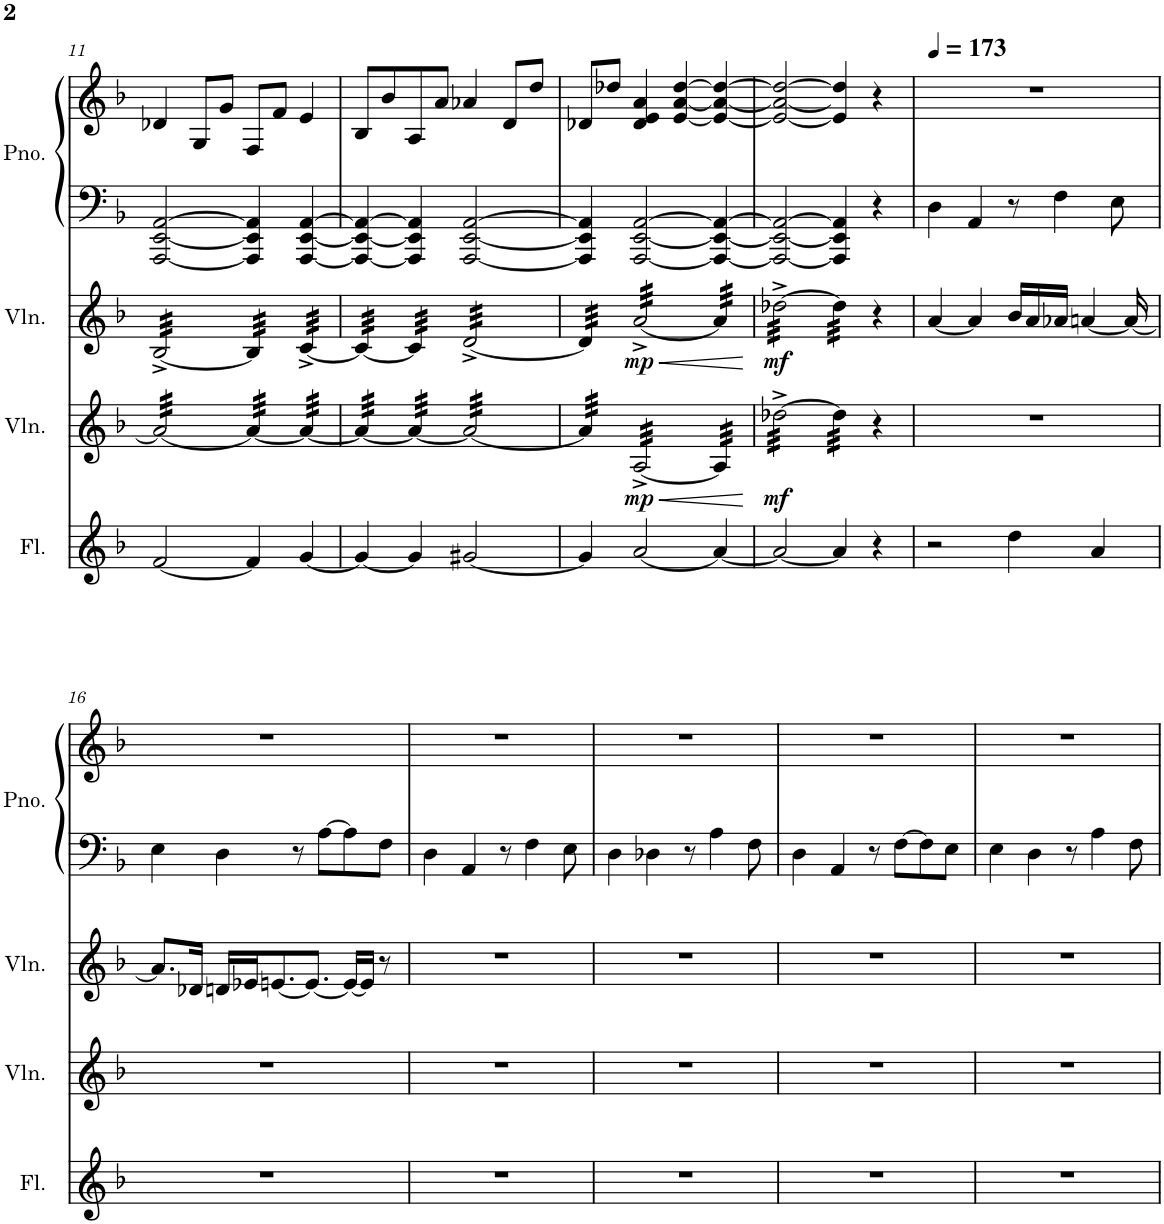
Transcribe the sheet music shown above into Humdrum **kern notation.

**kern	**kern	**dynam	**kern	**dynam	**kern	**kern
*part4	*part3	*part3	*part2	*part2	*part1	*part1
*staff5	*staff4	*staff4	*staff3	*staff3	*staff2	*staff1
*I"Flute	*I"Violin	*	*I"Violin	*	*I"Piano	*
*I'Fl.	*I'Vln.	*	*I'Vln.	*	*I'Pno.	*
!!LO:PB:g=z
*clefG2	*clefG2	*	*clefG2	*	*clefF4	*clefG2
*k[b-]	*k[b-]	*	*k[b-]	*	*k[b-]	*k[b-]
*M4/4	*M4/4	*	*M4/4	*	*M4/4	*M4/4
=11	=11	=11	=11	=11	=11	=11
*	*tremolo	*	*	*	*	*
*	*	*	*tremolo	*	*	*
[2f/	32a/LLL	.	[32B-^/LLL	.	[2AAA/ [2EE/ [2AA/	4d-X/
.	32a/	.	32B-^/	.	.	.
.	32a/	.	32B-^/	.	.	.
.	32a/	.	32B-^/	.	.	.
.	32a/	.	32B-^/	.	.	.
.	32a/	.	32B-^/	.	.	.
.	32a/	.	32B-^/	.	.	.
.	32a/	.	32B-^/	.	.	.
.	32a/	.	32B-^/	.	.	8G/L
.	32a/	.	32B-^/	.	.	.
.	32a/	.	32B-^/	.	.	.
.	32a/	.	32B-^/	.	.	.
.	32a/	.	32B-^/	.	.	8g/J
.	32a/	.	32B-^/	.	.	.
.	32a/	.	32B-^/	.	.	.
.	32a/JJJ	.	32B-^/JJJ	.	.	.
4f/]	32a/LLL	.	32B-/]LLL	.	4AAA/] 4EE/] 4AA/]	8F/L
.	32a/	.	32B-/	.	.	.
.	32a/	.	32B-/	.	.	.
.	32a/	.	32B-/	.	.	.
.	32a/	.	32B-/	.	.	8f/J
.	32a/	.	32B-/	.	.	.
.	32a/	.	32B-/	.	.	.
.	32a/JJJ	.	32B-/JJJ	.	.	.
[4g/	32a/LLL	.	[32c^/LLL	.	[4AAA/ [4EE/ [4AA/	4e/
.	32a/	.	32c^/	.	.	.
.	32a/	.	32c^/	.	.	.
.	32a/	.	32c^/	.	.	.
.	32a/	.	32c^/	.	.	.
.	32a/	.	32c^/	.	.	.
.	32a/	.	32c^/	.	.	.
.	32a/JJJ	.	32c^/JJJ	.	.	.
=12	=12	=12	=12	=12	=12	=12
4g/_	32a/LLL	.	32c/LLL	.	4AAA/_ 4EE/_ 4AA/_	8B-/L
.	32a/	.	32c/	.	.	.
.	32a/	.	32c/	.	.	.
.	32a/	.	32c/	.	.	.
.	32a/	.	32c/	.	.	8b-/
.	32a/	.	32c/	.	.	.
.	32a/	.	32c/	.	.	.
.	32a/JJJ	.	32c/JJJ	.	.	.
4g/]	32a/LLL	.	32c/]LLL	.	4AAA/] 4EE/] 4AA/]	8A/
.	32a/	.	32c/	.	.	.
.	32a/	.	32c/	.	.	.
.	32a/	.	32c/	.	.	.
.	32a/	.	32c/	.	.	8a/J
.	32a/	.	32c/	.	.	.
.	32a/	.	32c/	.	.	.
.	32a/JJJ	.	32c/JJJ	.	.	.
[2g#X/	32a/LLL	.	[32d^/LLL	.	[2AAA/ [2EE/ [2AA/	4a-X/
.	32a/	.	32d^/	.	.	.
.	32a/	.	32d^/	.	.	.
.	32a/	.	32d^/	.	.	.
.	32a/	.	32d^/	.	.	.
.	32a/	.	32d^/	.	.	.
.	32a/	.	32d^/	.	.	.
.	32a/	.	32d^/	.	.	.
.	32a/	.	32d^/	.	.	8d/L
.	32a/	.	32d^/	.	.	.
.	32a/	.	32d^/	.	.	.
.	32a/	.	32d^/	.	.	.
.	32a/	.	32d^/	.	.	8dd/J
.	32a/	.	32d^/	.	.	.
.	32a/	.	32d^/	.	.	.
.	32a/JJJ	.	32d^/JJJ	.	.	.
=13	=13	=13	=13	=13	=13	=13
4g#/]	32a/]LLL	.	32d/]LLL	.	4AAA/] 4EE/] 4AA/]	8d-X/L
.	32a/	.	32d/	.	.	.
.	32a/	.	32d/	.	.	.
.	32a/	.	32d/	.	.	.
.	32a/	.	32d/	.	.	8dd-X/J
.	32a/	.	32d/	.	.	.
.	32a/	.	32d/	.	.	.
.	32a/JJJ	.	32d/JJJ	.	.	.
!	!	!LO:HP:b	!	!LO:HP:b	!	!
!	!	!LO:DY:n=1:b	!	!LO:DY:n=1:b	!	!
[2a/	[32A^/LLL	< mp	[32a^/LLL	< mp	[2AAA/ [2EE/ [2AA/	4d-/ 4e/ 4a/
.	32A^/	.	32a^/	.	.	.
.	32A^/	.	32a^/	.	.	.
.	32A^/	.	32a^/	.	.	.
.	32A^/	.	32a^/	.	.	.
.	32A^/	.	32a^/	.	.	.
.	32A^/	.	32a^/	.	.	.
.	32A^/	.	32a^/	.	.	.
.	32A^/	.	32a^/	.	.	[4e/ [4a/ [4dd-/
.	32A^/	.	32a^/	.	.	.
.	32A^/	.	32a^/	.	.	.
.	32A^/	.	32a^/	.	.	.
.	32A^/	.	32a^/	.	.	.
.	32A^/	.	32a^/	.	.	.
.	32A^/	.	32a^/	.	.	.
.	32A^/JJJ	.	32a^/JJJ	.	.	.
4a/_	32A/]LLL	.	32a/]LLL	.	4AAA/_ 4EE/_ 4AA/_	4e/_ 4a/_ 4dd-/_
.	32A/	.	32a/	.	.	.
.	32A/	.	32a/	.	.	.
.	32A/	.	32a/	.	.	.
.	32A/	.	32a/	.	.	.
.	32A/	.	32a/	.	.	.
.	32A/	.	32a/	.	.	.
.	32A/JJJ	.	32a/JJJ	.	.	.
.	.	[	.	[	.	.
=14	=14	=14	=14	=14	=14	=14
!	!	!LO:DY:b	!	!LO:DY:b	!	!
2a/_	[32dd-X^\LLL	mf	[32dd-X^\LLL	mf	2AAA/_ 2EE/_ 2AA/_	2e/_ 2a/_ 2dd-/_
.	32dd-X^\	.	32dd-X^\	.	.	.
.	32dd-X^\	.	32dd-X^\	.	.	.
.	32dd-X^\	.	32dd-X^\	.	.	.
.	32dd-X^\	.	32dd-X^\	.	.	.
.	32dd-X^\	.	32dd-X^\	.	.	.
.	32dd-X^\	.	32dd-X^\	.	.	.
.	32dd-X^\	.	32dd-X^\	.	.	.
.	32dd-X^\	.	32dd-X^\	.	.	.
.	32dd-X^\	.	32dd-X^\	.	.	.
.	32dd-X^\	.	32dd-X^\	.	.	.
.	32dd-X^\	.	32dd-X^\	.	.	.
.	32dd-X^\	.	32dd-X^\	.	.	.
.	32dd-X^\	.	32dd-X^\	.	.	.
.	32dd-X^\	.	32dd-X^\	.	.	.
.	32dd-X^\JJJ	.	32dd-X^\JJJ	.	.	.
4a/]	32dd-\]LLL	.	32dd-\]LLL	.	4AAA/] 4EE/] 4AA/]	4e/] 4a/] 4dd-/]
.	32dd-\	.	32dd-\	.	.	.
.	32dd-\	.	32dd-\	.	.	.
.	32dd-\	.	32dd-\	.	.	.
.	32dd-\	.	32dd-\	.	.	.
.	32dd-\	.	32dd-\	.	.	.
.	32dd-\	.	32dd-\	.	.	.
.	32dd-\JJJ	.	32dd-\JJJ	.	.	.
*	*	*	*Xtremolo	*	*	*
*	*Xtremolo	*	*	*	*	*
4r	4r	.	4r	.	4r	4r
=15	=15	=15	=15	=15	=15	=15
*	*	*	*	*	*	*MM173
2r	1r	.	[4a/	.	4D\	1r
.	.	.	4a/]	.	4AA/	.
4dd\	.	.	16b-/LL	.	8r	.
.	.	.	16a/	.	.	.
.	.	.	16a-X/JJ	.	4F\	.
.	.	.	[4an/	.	.	.
4a/	.	.	.	.	.	.
.	.	.	.	.	8E\	.
.	.	.	16a/_	.	.	.
!!LO:LB:g=z
=16	=16	=16	=16	=16	=16	=16
1r	1r	.	8.a/L]	.	4E\	1r
.	.	.	16d-X/Jk	.	.	.
.	.	.	16dn/LL	.	4D\	.
.	.	.	16e-X/J	.	.	.
.	.	.	[8.en/	.	.	.
.	.	.	.	.	8r	.
.	.	.	8.e/J_	.	.	.
.	.	.	.	.	[8A\L	.
.	.	.	16e/LL_	.	8A\]	.
.	.	.	16e/JJ]	.	.	.
.	.	.	8r	.	8F\J	.
=17	=17	=17	=17	=17	=17	=17
1r	1r	.	1r	.	4D\	1r
.	.	.	.	.	4AA/	.
.	.	.	.	.	8r	.
.	.	.	.	.	4F\	.
.	.	.	.	.	8E\	.
=18	=18	=18	=18	=18	=18	=18
1r	1r	.	1r	.	4D\	1r
.	.	.	.	.	4D-X\	.
.	.	.	.	.	8r	.
.	.	.	.	.	4A\	.
.	.	.	.	.	8F\	.
=19	=19	=19	=19	=19	=19	=19
1r	1r	.	1r	.	4D\	1r
.	.	.	.	.	4AA/	.
.	.	.	.	.	8r	.
.	.	.	.	.	[8F\L	.
.	.	.	.	.	8F\]	.
.	.	.	.	.	8E\J	.
=20	=20	=20	=20	=20	=20	=20
1r	1r	.	1r	.	4E\	1r
.	.	.	.	.	4D\	.
.	.	.	.	.	8r	.
.	.	.	.	.	4A\	.
.	.	.	.	.	8F\	.
=	=	=	=	=	=	=
*-	*-	*-	*-	*-	*-	*-
